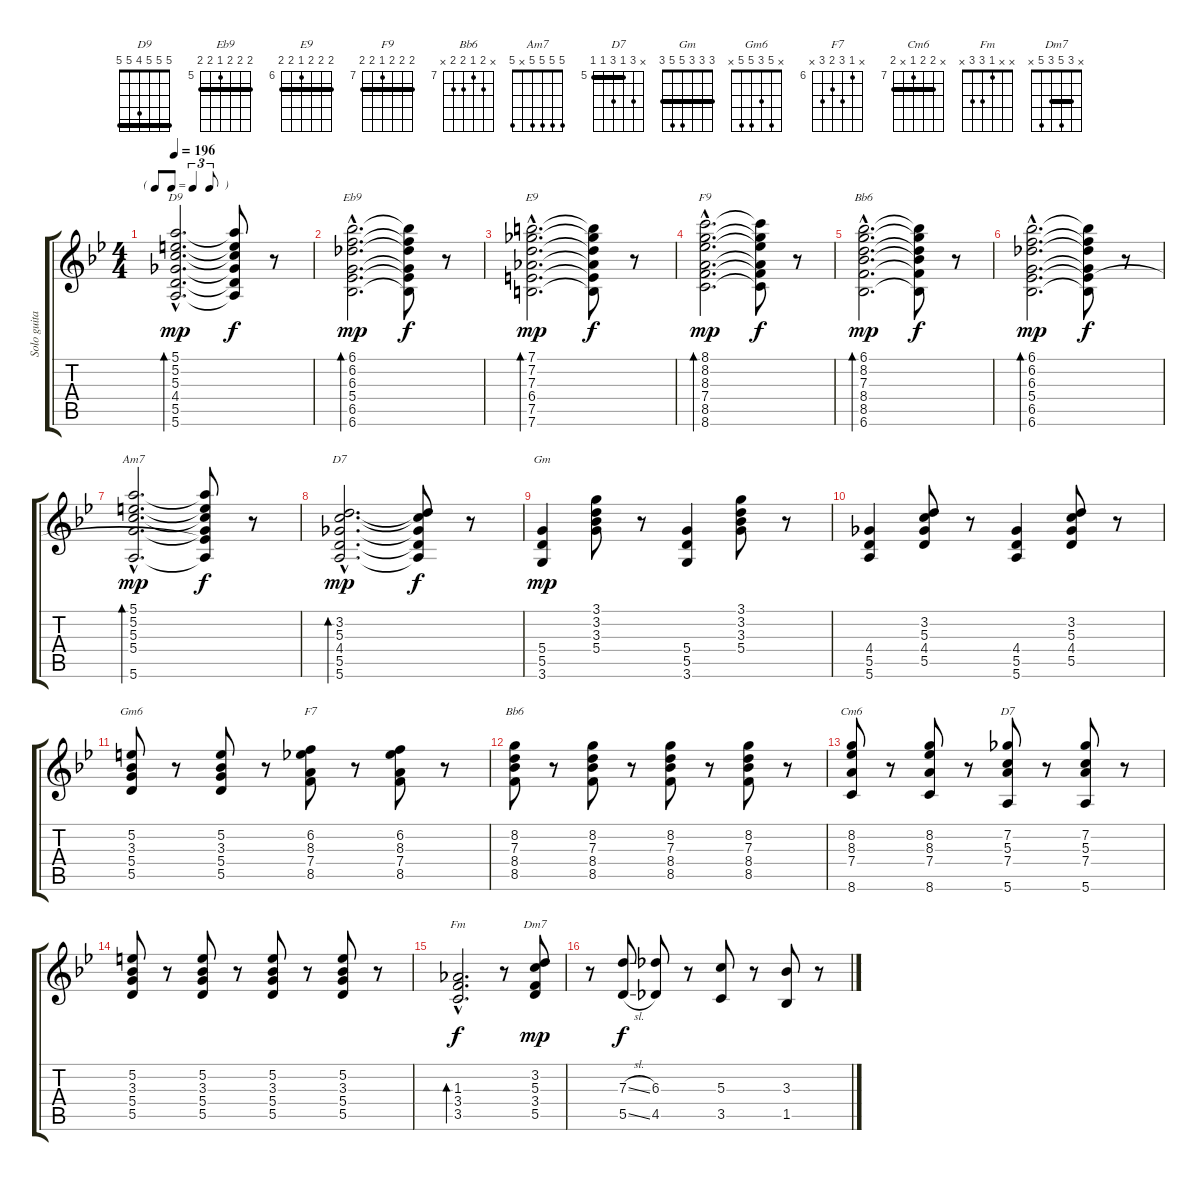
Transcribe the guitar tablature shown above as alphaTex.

\track ("Solo guitar" "Solo guita") {instrument acousticguitarsteel}
\staff {score tabs}
\tuning (E4 B3 G3 D3 A2 E2) {hide}
\chord ("D9" 5 5 5 4 5 5) {barre 5}
\chord ("Eb9" 6 6 6 5 6 6) {firstfret 5 barre 6}
\chord ("E9" 7 7 7 6 7 7) {firstfret 6 barre 7}
\chord ("F9" 8 8 8 7 8 8) {firstfret 7 barre 8}
\chord ("Bb6" 6 8 7 8 8 6) {firstfret 6 barre 6}
\chord ("Am7" 5 5 5 5 x 5)
\chord ("D7" x 3 5 4 5 5)
\chord ("Gm" 3 3 3 5 5 3) {barre 3}
\chord ("Gm6" x 5 3 5 5 x)
\chord ("F7" x 6 8 7 8 x) {firstfret 6}
\chord ("Bb6" x 8 7 8 8 x) {firstfret 7}
\chord ("Cm6" x 8 8 7 x 8) {firstfret 7 barre 8}
\chord ("D7" x 7 5 7 5 5) {firstfret 5 barre 5}
\chord ("Fm" x x 1 3 3 x)
\chord ("Dm7" x 3 5 3 5 x) {barre 3}
\ts (4 4)
\tf triplet8th
\tempo 196
\clef g2
\ks gminor
(5.1{hac} 5.2{hac} 5.3{hac} 4.4{hac} 5.5{hac} 5.6{hac}).2{d bd 120 ch "D9" dy mp instrument acousticguitarsteel} (5.1{t} 5.2{t} 5.3{t} 4.4{t} 5.5{t} 5.6{t}).8{dy f} r.8 |
(6.1{hac} 6.2{hac} 6.3{hac} 5.4{hac} 6.5{hac} 6.6{hac}).2{d bd 120 ch "Eb9" dy mp} (6.1{t} 6.2{t} 6.3{t} 5.4{t} 6.5{t} 6.6{t}).8{dy f} r.8 |
(7.1{hac} 7.2{hac} 7.3{hac} 6.4{hac} 7.5{hac} 7.6{hac}).2{d bd 120 ch "E9" dy mp} (7.1{t} 7.2{t} 7.3{t} 6.4{t} 7.5{t} 7.6{t}).8{dy f} r.8 |
(8.1{hac} 8.2{hac} 8.3{hac} 7.4{hac} 8.5{hac} 8.6{hac}).2{d bd 120 ch "F9" dy mp} (8.1{t} 8.2{t} 8.3{t} 7.4{t} 8.5{t} 8.6{t}).8{dy f} r.8 |
(6.1{hac} 8.2{hac} 7.3{hac} 8.4{hac} 8.5{hac} 6.6{hac}).2{d bd 120 ch "Bb6" dy mp} (6.1{t} 8.2{t} 7.3{t} 8.4{t} 8.5{t} 6.6{t}).8{dy f} r.8 |
(6.1{hac} 6.2{hac} 6.3{hac} 5.4{hac} 6.5{hac} 6.6{hac}).2{d bd 120 dy mp} (6.1{t} 6.2{t} 6.3{t} 5.4{t} 6.5{t} 6.6{t}).8{dy f} r.8 |
(5.1{hac} 5.2{hac} 5.3{hac} 5.4{hac} 5.6{hac}).2{d bd 120 ch "Am7" dy mp} (5.1{t} 5.2{t} 5.3{t} 5.4{t} 6.5{t} 5.6{t}).8{dy f} r.8 |
(3.2{hac} 5.3{hac} 4.4{hac} 5.5{hac} 5.6{hac}).2{d bd 120 ch "D7" dy mp} (3.2{t} 5.3{t} 4.4{t} 5.5{t} 5.6{t}).8{dy f} r.8 |
(5.4 5.5 3.6).4{ch "Gm" dy mp} (3.1 3.2 3.3 5.4).8 r.8 (5.4 5.5 3.6).4 (3.1 3.2 3.3 5.4).8 r.8 |
(4.4 5.5 5.6).4 (3.2 5.3 4.4 5.5).8 r.8 (4.4 5.5 5.6).4 (3.2 5.3 4.4 5.5).8 r.8 |
(5.2 3.3 5.4 5.5).8{ch "Gm6"} r.8 (5.2 3.3 5.4 5.5).8 r.8 (6.2 8.3 7.4 8.5).8{ch "F7"} r.8 (6.2 8.3 7.4 8.5).8 r.8 |
(8.2 7.3 8.4 8.5).8{ch "Bb6"} r.8 (8.2 7.3 8.4 8.5).8 r.8 (8.2 7.3 8.4 8.5).8 r.8 (8.2 7.3 8.4 8.5).8 r.8 |
(8.2 8.3 7.4 8.6).8{ch "Cm6"} r.8 (8.2 8.3 7.4 8.6).8 r.8 (7.2 5.3 7.4 5.6).8{ch "D7"} r.8 (7.2 5.3 7.4 5.6).8 r.8 |
(5.2 3.3 5.4 5.5).8 r.8 (5.2 3.3 5.4 5.5).8 r.8 (5.2 3.3 5.4 5.5).8 r.8 (5.2 3.3 5.4 5.5).8 r.8 |
(1.3{hac} 3.4{hac} 3.5{hac}).2{d bd 120 ch "Fm" dy f} r.8 (3.2 5.3 3.4 5.5).8{ch "Dm7" dy mp} |
r.8 (7.3{sl} 5.5{sl}).8{dy f} (6.3 4.5).8 r.8 (5.3 3.5).8 r.8 (3.3 1.5).8 r.8
